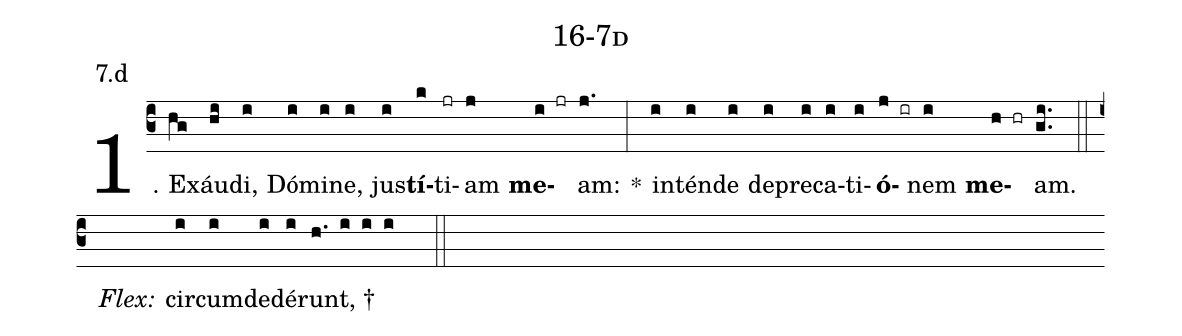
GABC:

name: 16-7d;
annotation: 7.d;
%%
(c3)1. Ex(hg)áu(hi)di,(i) Dó(i)mi(i)ne,(i) jus(i)<b>tí</b>(k)ti(jr)am(j) <b>me</b>(i jr)am:(j.) *(:) in(i)tén(i)de(i) de(i)pre(i)ca(i)ti(i)<b>ó</b>(j ir)nem(i) <b>me</b>(h hr)am.(gi..) (::)
<i>Flex:</i>()  cir(i)cum(i)de(i)dé(i)runt, †(h. i i i  ::)
